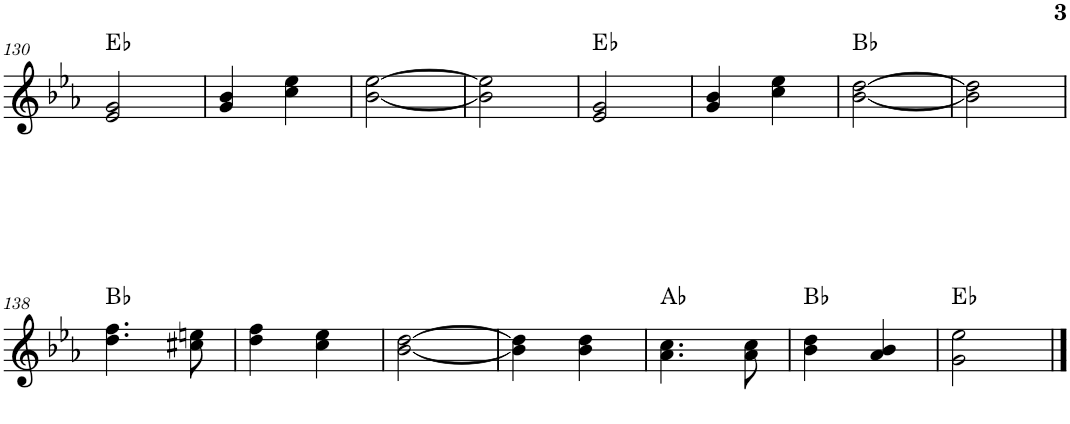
**kern	**harte
*part1	*part1
*staff1	*
*I"Piano	*
*I'Pno.	*
!!LO:PB:g=z
*clefG2	*
*k[b-e-a-]	*
*M2/4	*
=130	=130
2e-/ 2g/	Eb:maj
=131	=131
4g/ 4b-/	.
4cc\ 4ee-\	.
=132	=132
[2b-\ [2ee-\	.
=133	=133
2b-\] 2ee-\]	.
=134	=134
2e-/ 2g/	Eb:maj
=135	=135
4g/ 4b-/	.
4cc\ 4ee-\	.
=136	=136
[2b-\ [2dd\	Bb:maj
=137	=137
2b-\] 2dd\]	.
!!LO:LB:g=z
=138	=138
4.dd\ 4.ff\	Bb:maj
8cc#X\ 8een\	.
=139	=139
4dd\ 4ff\	.
4cc\ 4ee-\	.
=140	=140
[2b-\ [2dd\	.
=141	=141
4b-\] 4dd\]	.
4b-\ 4dd\	.
=142	=142
4.a-\ 4.cc\	Ab:maj
8a-\ 8cc\	.
=143	=143
4b-\ 4dd\	Bb:maj
4a-/ 4b-/	.
=144	=144
2g\ 2ee-\	Eb:maj
==	==
*-	*-
